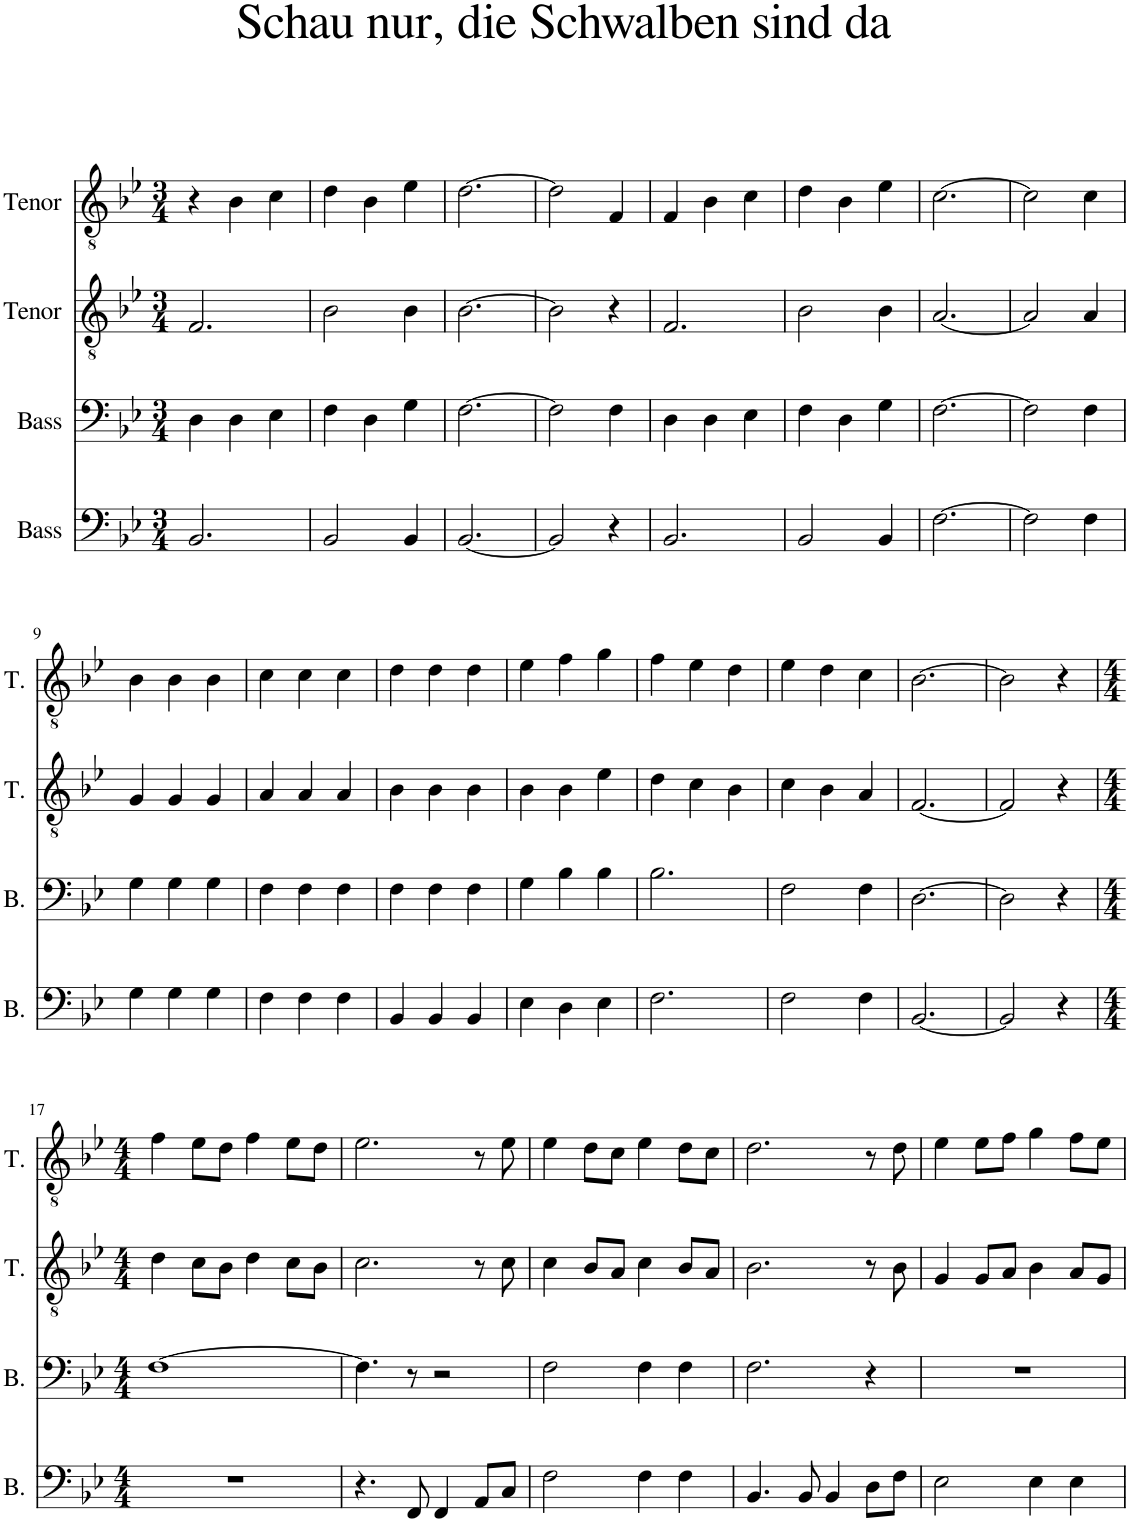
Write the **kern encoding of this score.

**kern	**kern	**kern	**kern
*part4	*part3	*part2	*part1
*staff4	*staff3	*staff2	*staff1
*I"Bass	*I"Bass	*I"Tenor	*I"Tenor
*I'B.	*I'B.	*I'T.	*I'T.
*clefF4	*clefF4	*clefGv2	*clefGv2
*k[b-e-]	*k[b-e-]	*k[b-e-]	*k[b-e-]
*M3/4	*M3/4	*M3/4	*M3/4
=1	=1	=1	=1
2.BB-/	4D\	2.F/	4r
.	4D\	.	4B-\
.	4E-\	.	4c\
=2	=2	=2	=2
2BB-/	4F\	2B-\	4d\
.	4D\	.	4B-\
4BB-/	4G\	4B-\	4e-\
=3	=3	=3	=3
[2.BB-/	[2.F\	[2.B-\	[2.d\
=4	=4	=4	=4
2BB-/]	2F\]	2B-\]	2d\]
4r	4F\	4r	4F/
=5	=5	=5	=5
2.BB-/	4D\	2.F/	4F/
.	4D\	.	4B-\
.	4E-\	.	4c\
=6	=6	=6	=6
2BB-/	4F\	2B-\	4d\
.	4D\	.	4B-\
4BB-/	4G\	4B-\	4e-\
=7	=7	=7	=7
[2.F\	[2.F\	[2.A/	[2.c\
=8	=8	=8	=8
2F\]	2F\]	2A/]	2c\]
4F\	4F\	4A/	4c\
!!LO:LB:g=z
=9	=9	=9	=9
4G\	4G\	4G/	4B-\
4G\	4G\	4G/	4B-\
4G\	4G\	4G/	4B-\
=10	=10	=10	=10
4F\	4F\	4A/	4c\
4F\	4F\	4A/	4c\
4F\	4F\	4A/	4c\
=11	=11	=11	=11
4BB-/	4F\	4B-\	4d\
4BB-/	4F\	4B-\	4d\
4BB-/	4F\	4B-\	4d\
=12	=12	=12	=12
4E-\	4G\	4B-\	4e-\
4D\	4B-\	4B-\	4f\
4E-\	4B-\	4e-\	4g\
=13	=13	=13	=13
2.F\	2.B-\	4d\	4f\
.	.	4c\	4e-\
.	.	4B-\	4d\
=14	=14	=14	=14
2F\	2F\	4c\	4e-\
.	.	4B-\	4d\
4F\	4F\	4A/	4c\
=15	=15	=15	=15
[2.BB-/	[2.D\	[2.F/	[2.B-\
=16	=16	=16	=16
2BB-/]	2D\]	2F/]	2B-\]
4r	4r	4r	4r
!!LO:LB:g=z
=17	=17	=17	=17
*M4/4	*M4/4	*M4/4	*M4/4
1r	[1F	4d\	4f\
.	.	8c\L	8e-\L
.	.	8B-\J	8d\J
.	.	4d\	4f\
.	.	8c\L	8e-\L
.	.	8B-\J	8d\J
=18	=18	=18	=18
4.r	4.F\]	2.c\	2.e-\
8FF/	8r	.	.
4FF/	2r	.	.
8AA/L	.	8r	8r
8C/J	.	8c\	8e-\
=19	=19	=19	=19
2F\	2F\	4c\	4e-\
.	.	8B-/L	8d\L
.	.	8A/J	8c\J
4F\	4F\	4c\	4e-\
4F\	4F\	8B-/L	8d\L
.	.	8A/J	8c\J
=20	=20	=20	=20
4.BB-/	2.F\	2.B-\	2.d\
8BB-/	.	.	.
4BB-/	.	.	.
8D\L	4r	8r	8r
8F\J	.	8B-\	8d\
=21	=21	=21	=21
2E-\	1r	4G/	4e-\
.	.	8G/L	8e-\L
.	.	8A/J	8f\J
4E-\	.	4B-\	4g\
4E-\	.	8A/L	8f\L
.	.	8G/J	8e-\J
=	=	=	=
*-	*-	*-	*-
